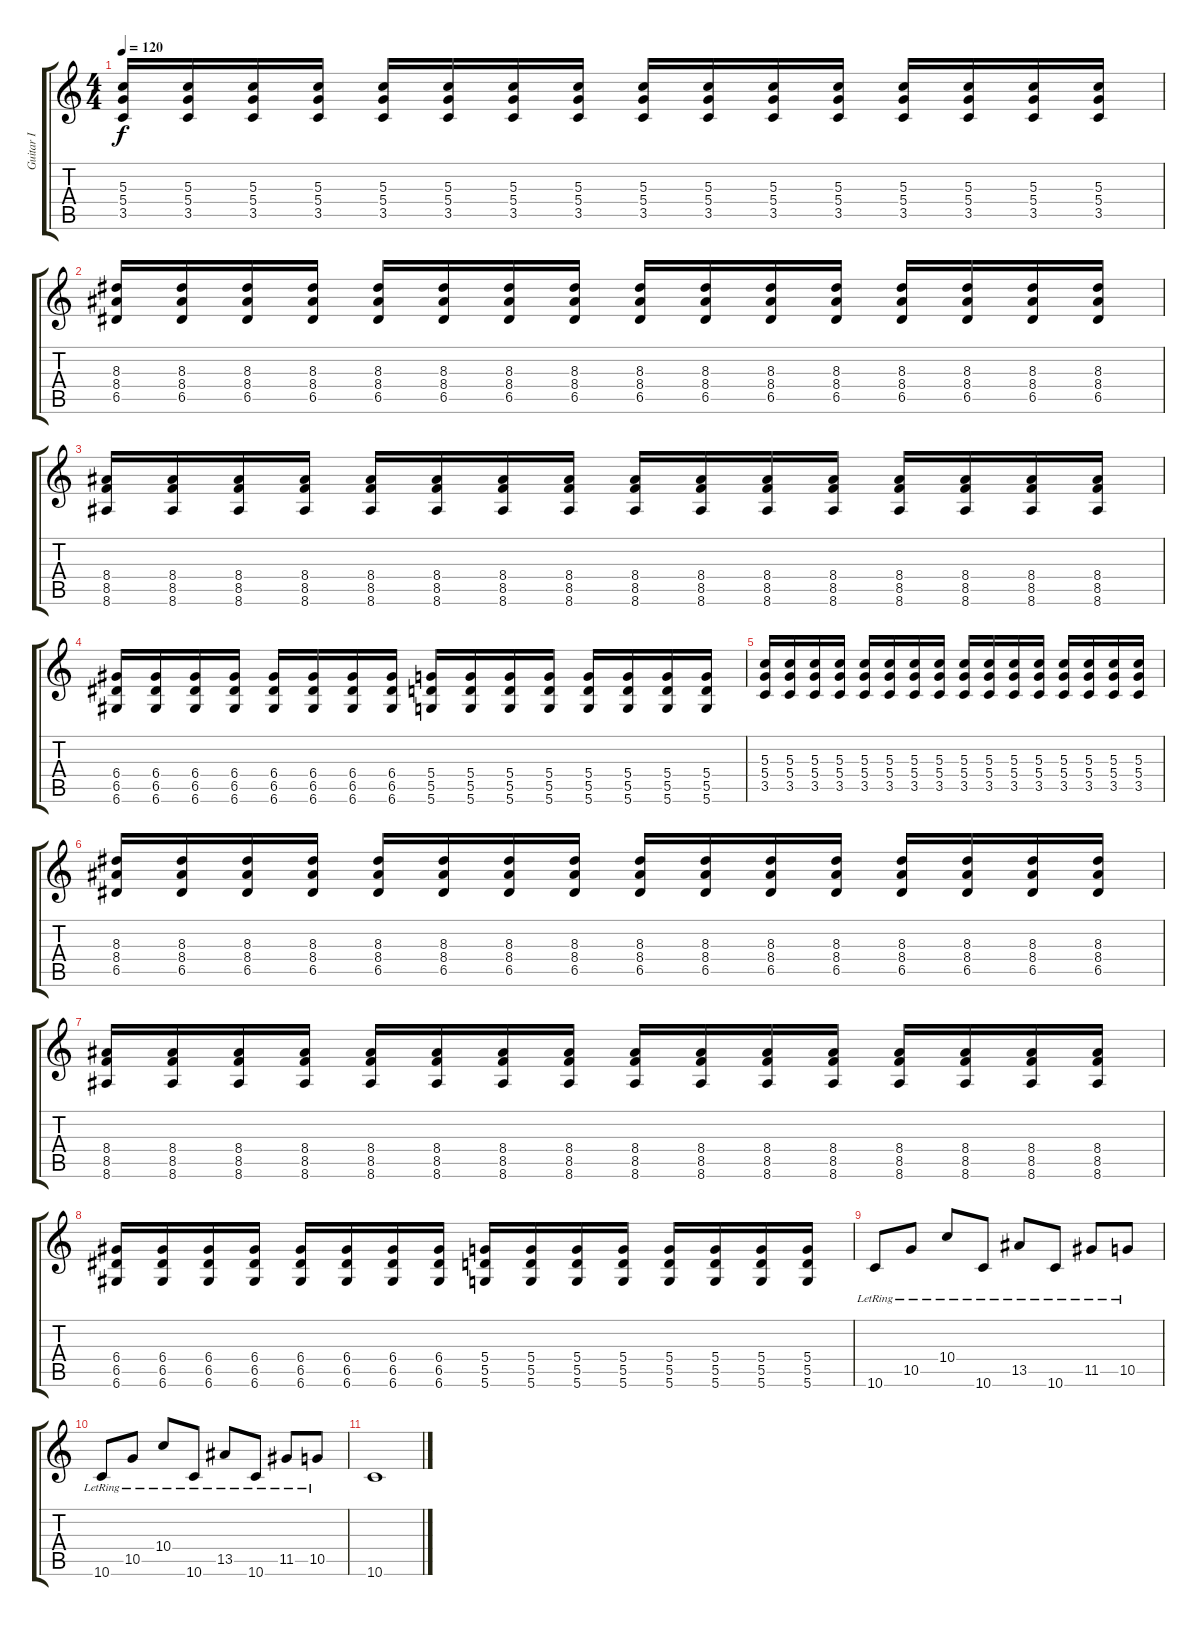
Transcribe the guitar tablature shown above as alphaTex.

\track ("Guitar I" "Guitar I") {instrument electricguitarclean}
\staff {score tabs}
\tuning (E4 B3 G3 D3 A2 D2) {hide}
\ts (4 4)
\tempo 120
\clef g2
\ks c
(5.3 5.4 3.5).16{dy f instrument distortionguitar} (5.3 5.4 3.5).16 (5.3 5.4 3.5).16 (5.3 5.4 3.5).16 (5.3 5.4 3.5).16 (5.3 5.4 3.5).16 (5.3 5.4 3.5).16 (5.3 5.4 3.5).16 (5.3 5.4 3.5).16 (5.3 5.4 3.5).16 (5.3 5.4 3.5).16 (5.3 5.4 3.5).16 (5.3 5.4 3.5).16 (5.3 5.4 3.5).16 (5.3 5.4 3.5).16 (5.3 5.4 3.5).16 |
(8.3 8.4 6.5).16 (8.3 8.4 6.5).16 (8.3 8.4 6.5).16 (8.3 8.4 6.5).16 (8.3 8.4 6.5).16 (8.3 8.4 6.5).16 (8.3 8.4 6.5).16 (8.3 8.4 6.5).16 (8.3 8.4 6.5).16 (8.3 8.4 6.5).16 (8.3 8.4 6.5).16 (8.3 8.4 6.5).16 (8.3 8.4 6.5).16 (8.3 8.4 6.5).16 (8.3 8.4 6.5).16 (8.3 8.4 6.5).16 |
(8.4 8.5 8.6).16 (8.4 8.5 8.6).16 (8.4 8.5 8.6).16 (8.4 8.5 8.6).16 (8.4 8.5 8.6).16 (8.4 8.5 8.6).16 (8.4 8.5 8.6).16 (8.4 8.5 8.6).16 (8.4 8.5 8.6).16 (8.4 8.5 8.6).16 (8.4 8.5 8.6).16 (8.4 8.5 8.6).16 (8.4 8.5 8.6).16 (8.4 8.5 8.6).16 (8.4 8.5 8.6).16 (8.4 8.5 8.6).16 |
(6.4 6.5 6.6).16 (6.4 6.5 6.6).16 (6.4 6.5 6.6).16 (6.4 6.5 6.6).16 (6.4 6.5 6.6).16 (6.4 6.5 6.6).16 (6.4 6.5 6.6).16 (6.4 6.5 6.6).16 (5.4 5.5 5.6).16 (5.4 5.5 5.6).16 (5.4 5.5 5.6).16 (5.4 5.5 5.6).16 (5.4 5.5 5.6).16 (5.4 5.5 5.6).16 (5.4 5.5 5.6).16 (5.4 5.5 5.6).16 |
(5.3 5.4 3.5).16{instrument distortionguitar} (5.3 5.4 3.5).16 (5.3 5.4 3.5).16 (5.3 5.4 3.5).16 (5.3 5.4 3.5).16 (5.3 5.4 3.5).16 (5.3 5.4 3.5).16 (5.3 5.4 3.5).16 (5.3 5.4 3.5).16 (5.3 5.4 3.5).16 (5.3 5.4 3.5).16 (5.3 5.4 3.5).16 (5.3 5.4 3.5).16 (5.3 5.4 3.5).16 (5.3 5.4 3.5).16 (5.3 5.4 3.5).16 |
(8.3 8.4 6.5).16 (8.3 8.4 6.5).16 (8.3 8.4 6.5).16 (8.3 8.4 6.5).16 (8.3 8.4 6.5).16 (8.3 8.4 6.5).16 (8.3 8.4 6.5).16 (8.3 8.4 6.5).16 (8.3 8.4 6.5).16 (8.3 8.4 6.5).16 (8.3 8.4 6.5).16 (8.3 8.4 6.5).16 (8.3 8.4 6.5).16 (8.3 8.4 6.5).16 (8.3 8.4 6.5).16 (8.3 8.4 6.5).16 |
(8.4 8.5 8.6).16 (8.4 8.5 8.6).16 (8.4 8.5 8.6).16 (8.4 8.5 8.6).16 (8.4 8.5 8.6).16 (8.4 8.5 8.6).16 (8.4 8.5 8.6).16 (8.4 8.5 8.6).16 (8.4 8.5 8.6).16 (8.4 8.5 8.6).16 (8.4 8.5 8.6).16 (8.4 8.5 8.6).16 (8.4 8.5 8.6).16 (8.4 8.5 8.6).16 (8.4 8.5 8.6).16 (8.4 8.5 8.6).16 |
(6.4 6.5 6.6).16 (6.4 6.5 6.6).16 (6.4 6.5 6.6).16 (6.4 6.5 6.6).16 (6.4 6.5 6.6).16 (6.4 6.5 6.6).16 (6.4 6.5 6.6).16 (6.4 6.5 6.6).16 (5.4 5.5 5.6).16 (5.4 5.5 5.6).16 (5.4 5.5 5.6).16 (5.4 5.5 5.6).16 (5.4 5.5 5.6).16 (5.4 5.5 5.6).16 (5.4 5.5 5.6).16 (5.4 5.5 5.6).16 |
10.6{lr}.8{instrument electricguitarclean} 10.5{lr}.8 10.4{lr}.8 10.6{lr}.8 13.5{lr}.8 10.6{lr}.8 11.5{lr}.8 10.5{lr}.8 |
10.6{lr}.8 10.5{lr}.8 10.4{lr}.8 10.6{lr}.8 13.5{lr}.8 10.6{lr}.8 11.5{lr}.8 10.5{lr}.8 |
10.6.1
